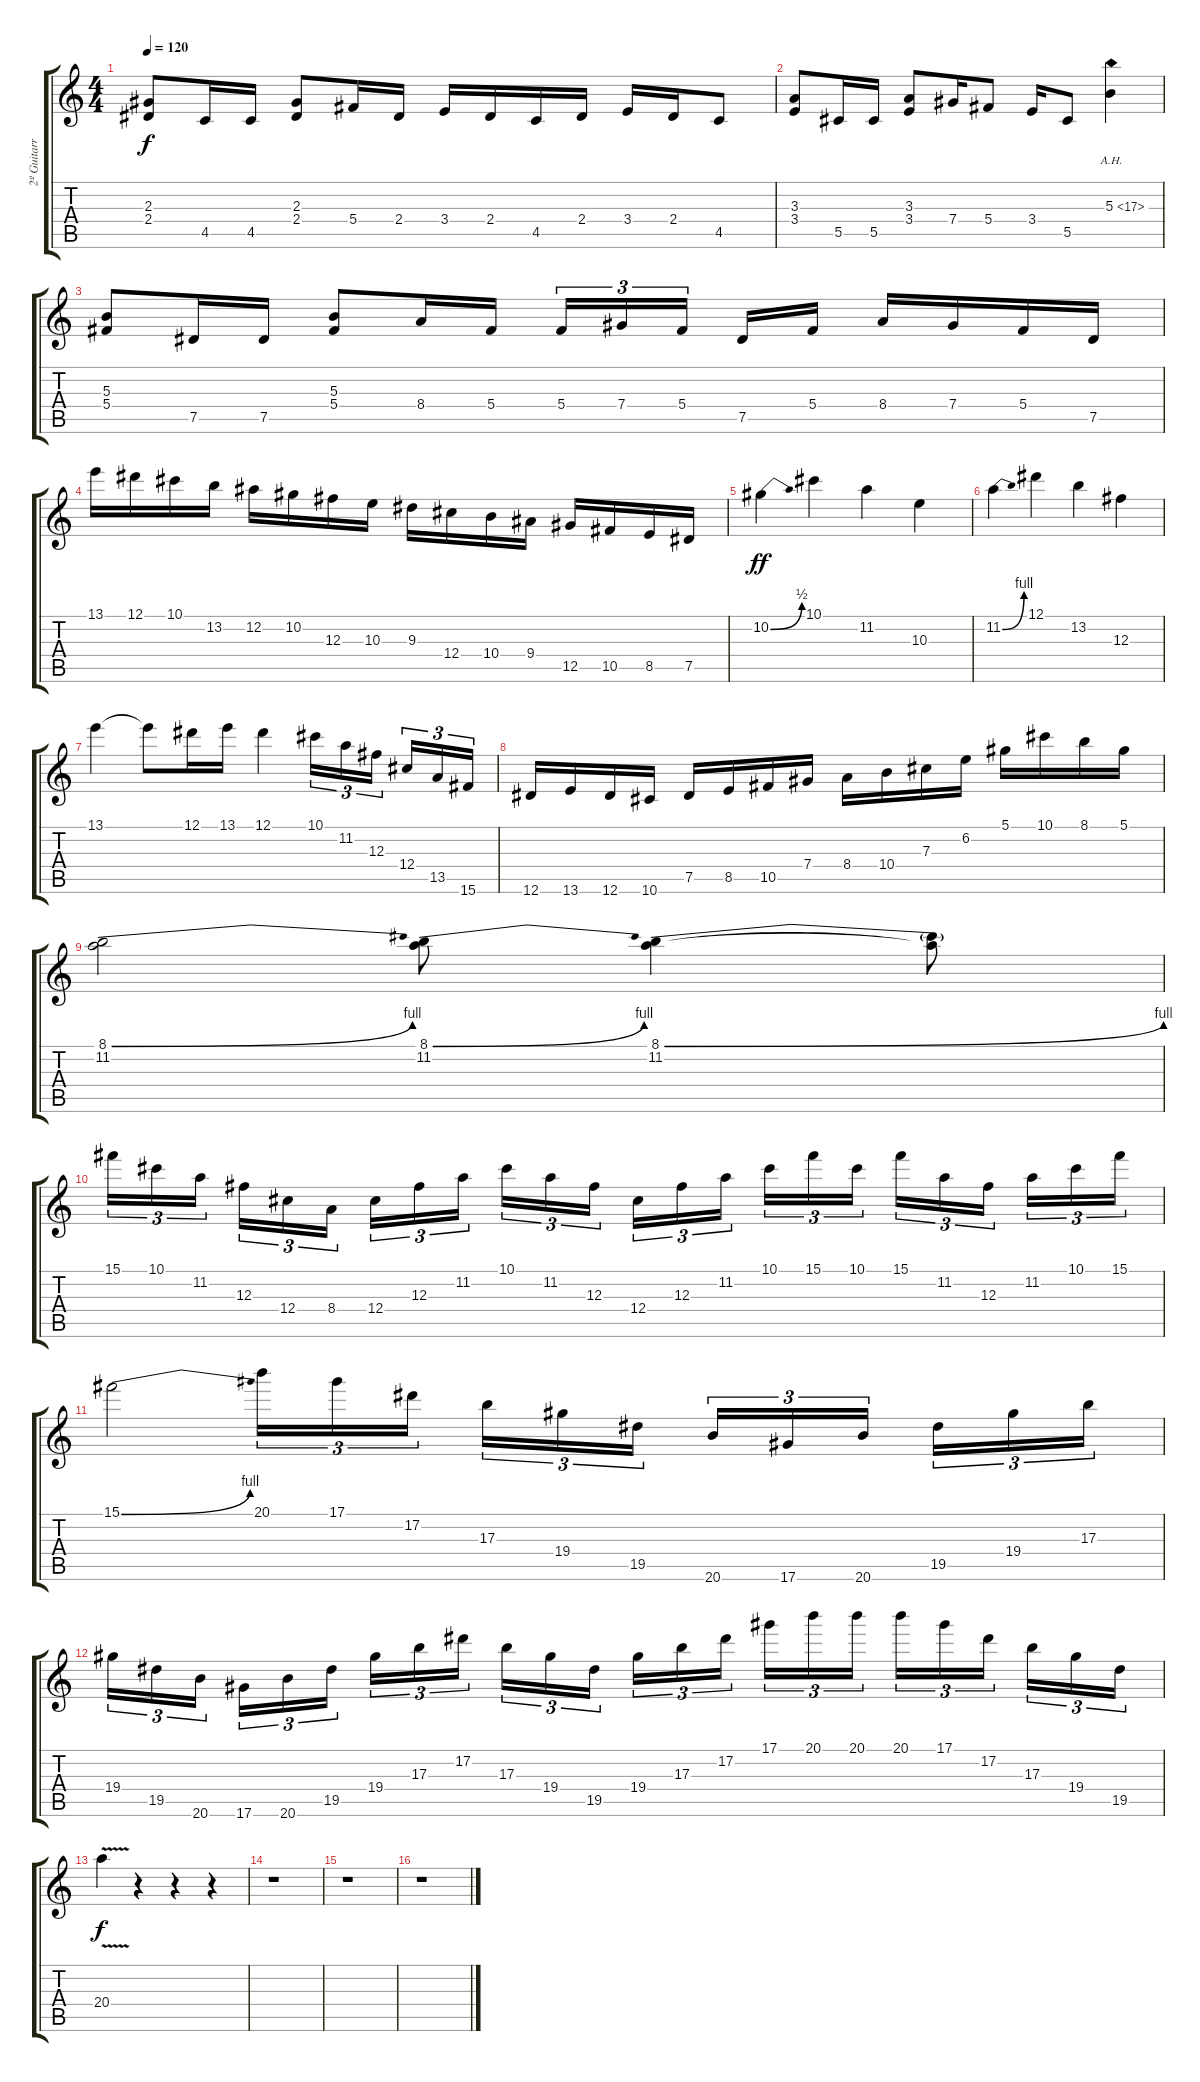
\track ("2º Guitarra (Lead)" "2º Guitarr") {instrument overdrivenguitar}
\staff {score tabs}
\tuning (Eb4 Bb3 Gb3 Db3 Ab2 Eb2) {hide}
\ts (4 4)
\tempo 120
\clef g2
\ks c
(2.3 2.4).8{dy f} 4.5.16 4.5.16 (2.3 2.4).8 5.4.16 2.4.16 3.4.16 2.4.16 4.5.16 2.4.16 3.4.16 2.4.16 4.5.8 |
(3.3 3.4).8 5.5.16 5.5.16 (3.3 3.4).8 7.4.16 5.4.8 3.4.16 5.5.8 5.3{ah 12}.4 |
(5.3 5.4).8 7.5.16 7.5.16 (5.3 5.4).8 8.4.16 5.4.16 5.4.16{tu (3 2)} 7.4.16{tu (3 2)} 5.4.16{tu (3 2)} 7.5.16 5.4.16 8.4.16 7.4.16 5.4.16 7.5.16 |
13.1.16 12.1.16 10.1.16 13.2.16 12.2.16 10.2.16 12.3.16 10.3.16 9.3.16 12.4.16 10.4.16 9.4.16 12.5.16 10.5.16 8.5.16 7.5.16 |
10.2{be (bend 0 0 60 2)}.4{dy ff} 10.1.4 11.2.4 10.3.4 |
11.2{be (bend 0 0 60 4)}.4 12.1.4 13.2.4 12.3.4 |
13.1.4 13.1{t}.8 12.1.16 13.1.16 12.1.4 10.1.16{tu (3 2)} 11.2.16{tu (3 2)} 12.3.16{tu (3 2)} 12.4.16{tu (3 2)} 13.5.16{tu (3 2)} 15.6.16{tu (3 2)} |
12.6.16 13.6.16 12.6.16 10.6.16 7.5.16 8.5.16 10.5.16 7.4.16 8.4.16 10.4.16 7.3.16 6.2.16 5.1.16 10.1.16 8.1.16 5.1.16 |
(8.1{be (bend 0 0 60 4)} 11.2).2 (8.1{be (bend 0 0 60 4)} 11.2).8 (8.1{be (bend 0 0 60 4)} 11.2).4 (8.1{t} 11.2{t}).8 |
15.1.16{tu (3 2)} 10.1.16{tu (3 2)} 11.2.16{tu (3 2)} 12.3.16{tu (3 2)} 12.4.16{tu (3 2)} 8.4.16{tu (3 2)} 12.4.16{tu (3 2)} 12.3.16{tu (3 2)} 11.2.16{tu (3 2)} 10.1.16{tu (3 2)} 11.2.16{tu (3 2)} 12.3.16{tu (3 2)} 12.4.16{tu (3 2)} 12.3.16{tu (3 2)} 11.2.16{tu (3 2)} 10.1.16{tu (3 2)} 15.1.16{tu (3 2)} 10.1.16{tu (3 2)} 15.1.16{tu (3 2)} 11.2.16{tu (3 2)} 12.3.16{tu (3 2)} 11.2.16{tu (3 2)} 10.1.16{tu (3 2)} 15.1.16{tu (3 2)} |
15.1{be (bend 0 0 60 4)}.2 20.1.16{tu (3 2)} 17.1.16{tu (3 2)} 17.2.16{tu (3 2)} 17.3.16{tu (3 2)} 19.4.16{tu (3 2)} 19.5.16{tu (3 2)} 20.6.16{tu (3 2)} 17.6.16{tu (3 2)} 20.6.16{tu (3 2)} 19.5.16{tu (3 2)} 19.4.16{tu (3 2)} 17.3.16{tu (3 2)} |
19.4.16{tu (3 2)} 19.5.16{tu (3 2)} 20.6.16{tu (3 2)} 17.6.16{tu (3 2)} 20.6.16{tu (3 2)} 19.5.16{tu (3 2)} 19.4.16{tu (3 2)} 17.3.16{tu (3 2)} 17.2.16{tu (3 2)} 17.3.16{tu (3 2)} 19.4.16{tu (3 2)} 19.5.16{tu (3 2)} 19.4.16{tu (3 2)} 17.3.16{tu (3 2)} 17.2.16{tu (3 2)} 17.1.16{tu (3 2)} 20.1.16{tu (3 2)} 20.1.16{tu (3 2)} 20.1.16{tu (3 2)} 17.1.16{tu (3 2)} 17.2.16{tu (3 2)} 17.3.16{tu (3 2)} 19.4.16{tu (3 2)} 19.5.16{tu (3 2)} |
20.4{v}.4{dy f} r.4 r.4 r.4 |
r.1 |
r.1 |
r.1
